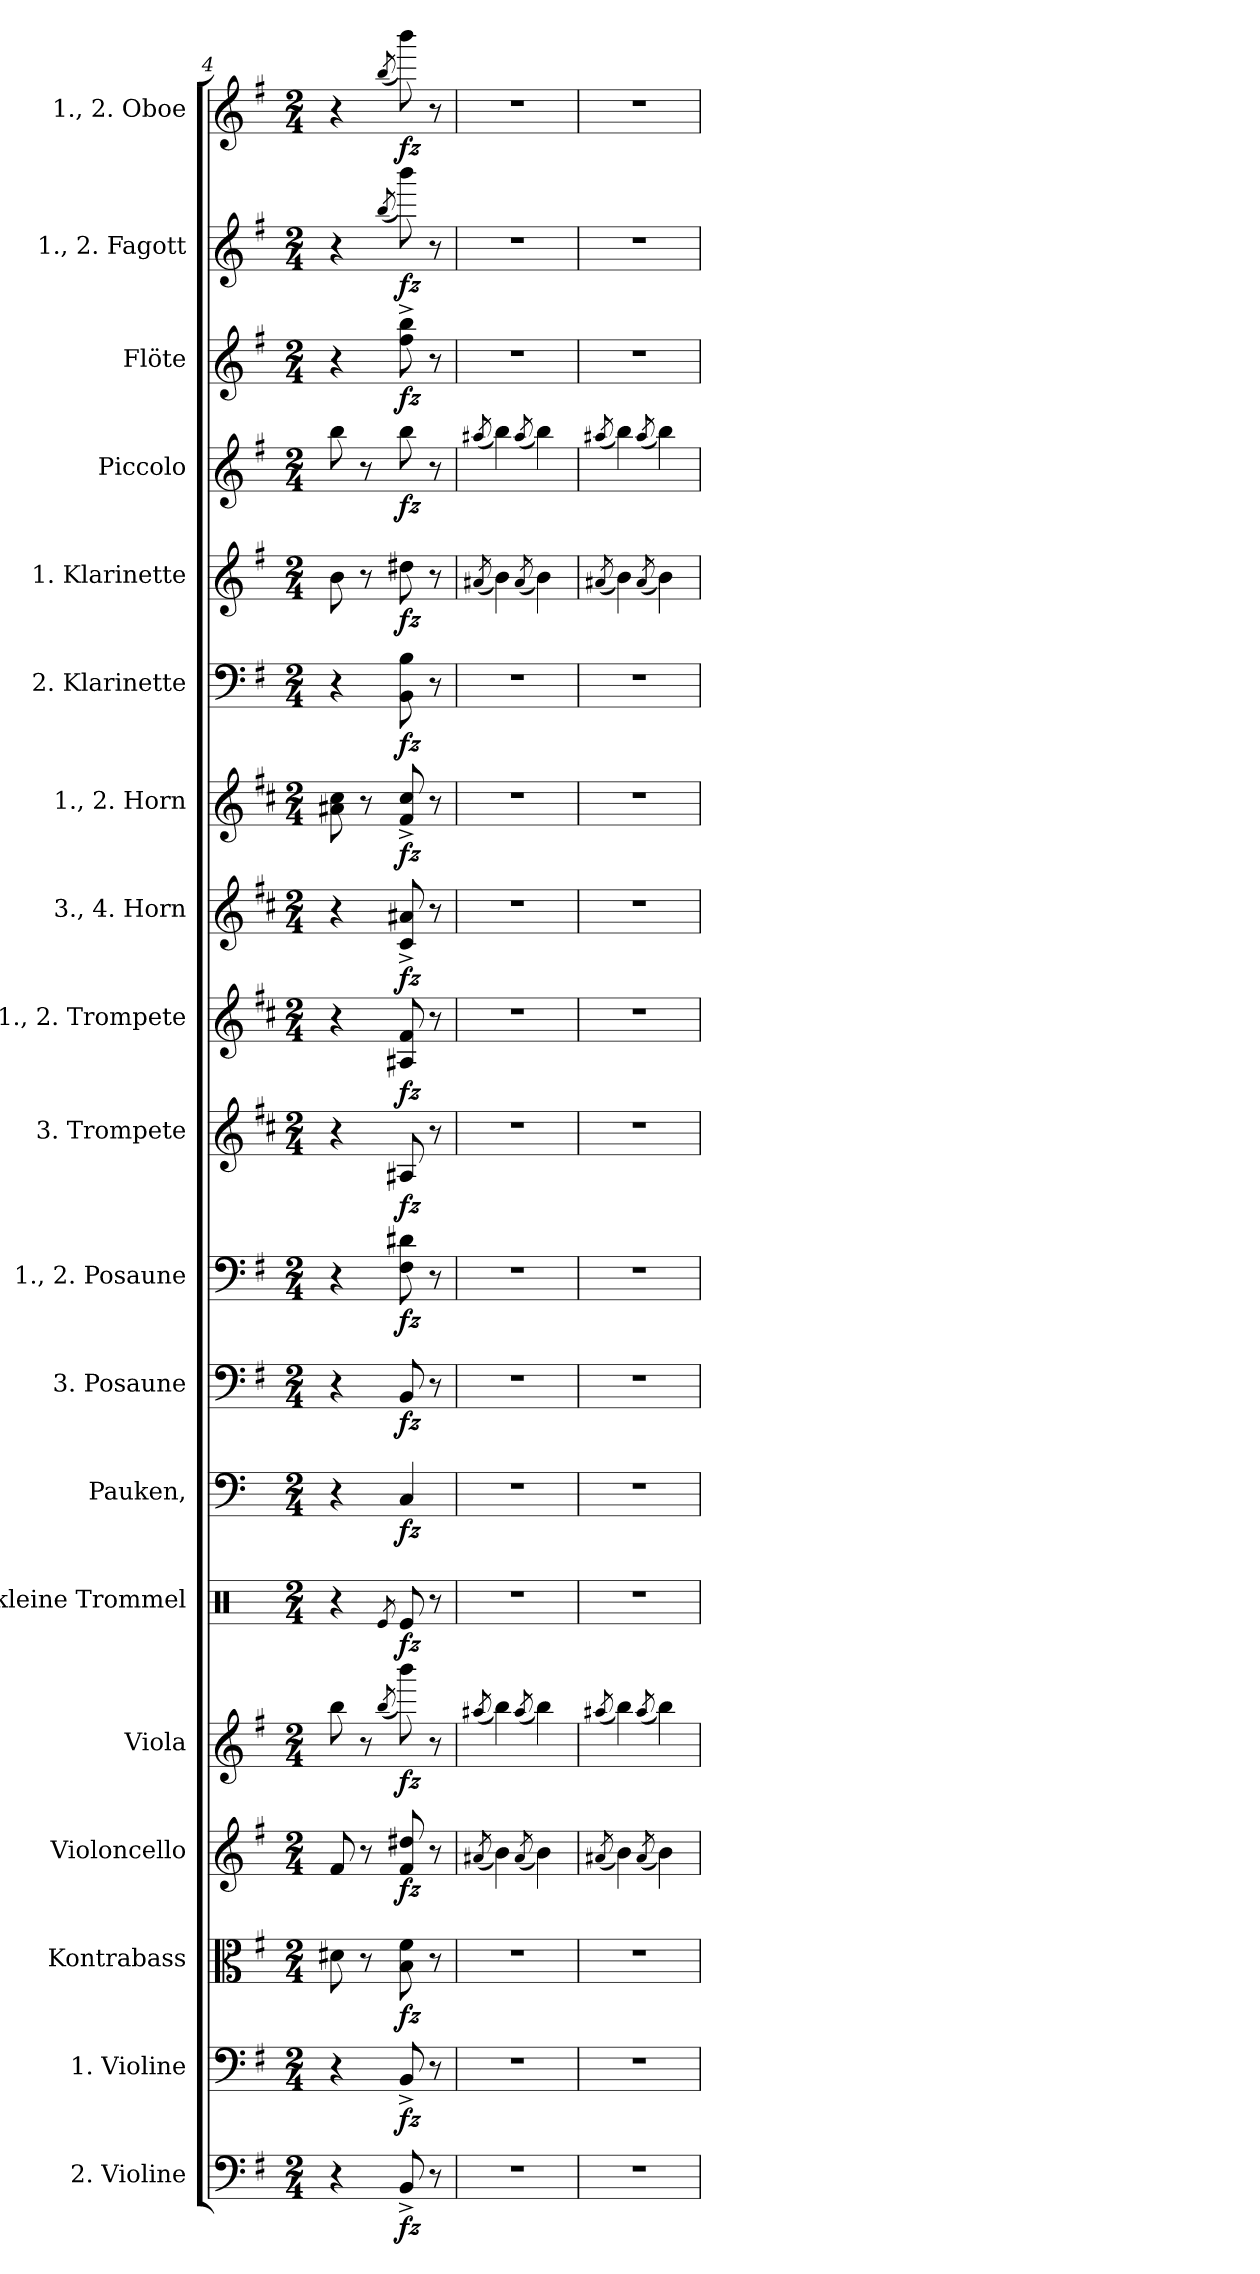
**kern	**dynam	**kern	**dynam	**kern	**dynam	**kern	**dynam	**kern	**dynam	**kern	**dynam	**kern	**dynam	**kern	**dynam	**kern	**dynam	**kern	**dynam	**kern	**dynam	**kern	**dynam	**kern	**dynam	**kern	**dynam	**kern	**dynam	**kern	**dynam	**kern	**dynam	**kern	**dynam	**kern	**dynam
*part19	*part19	*part18	*part18	*part17	*part17	*part16	*part16	*part15	*part15	*part14	*part14	*part13	*part13	*part12	*part12	*part11	*part11	*part10	*part10	*part9	*part9	*part8	*part8	*part7	*part7	*part6	*part6	*part5	*part5	*part4	*part4	*part3	*part3	*part2	*part2	*part1	*part1
*staff19	*staff19	*staff18	*staff18	*staff17	*staff17	*staff16	*staff16	*staff15	*staff15	*staff14	*staff14	*staff13	*staff13	*staff12	*staff12	*staff11	*staff11	*staff10	*staff10	*staff9	*staff9	*staff8	*staff8	*staff7	*staff7	*staff6	*staff6	*staff5	*staff5	*staff4	*staff4	*staff3	*staff3	*staff2	*staff2	*staff1	*staff1
*I"2. Violine	*	*I"1. Violine	*	*I"Kontrabass	*	*I"Violoncello	*	*I"Viola	*	*I"kleine Trommel	*	*I"Pauken,	*	*I"3. Posaune	*	*I"1., 2. Posaune	*	*I"3. Trompete	*	*I"1., 2. Trompete	*	*I"3., 4. Horn	*	*I"1., 2. Horn	*	*I"2. Klarinette	*	*I"1. Klarinette	*	*I"Piccolo	*	*I"Flöte	*	*I"1., 2. Fagott	*	*I"1., 2. Oboe	*
*I'2. Vl.	*	*I'1. Vl.	*	*I'Kb.	*	*I'Vc.	*	*I'Va.	*	*I'kl. Tr.	*	*I'Pk.,	*	*I'3. Pos.	*	*I'1., 2. Pos.	*	*I'3. Trp.	*	*I'1., 2. Trp.	*	*I'3., 4. Hr.	*	*I'1., 2.  Hr.	*	*I'2. Klar.	*	*I'1. Klar.	*	*I'Picc.	*	*I'Fl.	*	*I'1., 2. Fag.	*	*I'1., 2. Ob.	*
*clefF4	*	*clefF4	*	*clefC3	*	*clefG2	*	*clefG2	*	*clefX	*	*clefF4	*	*clefF4	*	*clefF4	*	*clefG2	*	*clefG2	*	*clefG2	*	*clefG2	*	*clefF4	*	*clefG2	*	*clefG2	*	*clefG2	*	*clefG2	*	*clefG2	*
*ITrd7c12	*	*	*	*	*	*	*	*	*	*	*	*	*	*	*	*	*	*ITrd-3c-5	*	*ITrd-3c-5	*	*ITrd4c7	*	*ITrd4c7	*	*	*	*ITrd1c2	*	*ITrd1c2	*	*	*	*ITrd-7c-12	*	*	*
*k[f#]	*	*k[f#]	*	*k[f#]	*	*k[f#]	*	*k[f#]	*	*k[]	*	*k[]	*	*k[f#]	*	*k[f#]	*	*k[f#]	*	*k[f#]	*	*k[f#]	*	*k[f#]	*	*k[f#]	*	*k[b-]	*	*k[b-]	*	*k[f#]	*	*k[f#]	*	*k[f#]	*
*M2/4	*	*M2/4	*	*M2/4	*	*M2/4	*	*M2/4	*	*M2/4	*	*M2/4	*	*M2/4	*	*M2/4	*	*M2/4	*	*M2/4	*	*M2/4	*	*M2/4	*	*M2/4	*	*M2/4	*	*M2/4	*	*M2/4	*	*M2/4	*	*M2/4	*
=4	=4	=4	=4	=4	=4	=4	=4	=4	=4	=4	=4	=4	=4	=4	=4	=4	=4	=4	=4	=4	=4	=4	=4	=4	=4	=4	=4	=4	=4	=4	=4	=4	=4	=4	=4	=4	=4
4r	.	4r	.	8d#X\	.	8f#/	.	8bb\	.	4r	.	4r	.	4r	.	4r	.	4r	.	4r	.	4r	.	8d#X\ 8f#\	.	4r	.	8a\	.	8aa\	.	4r	.	4r	.	4r	.
.	.	.	.	8r	.	8r	.	8r	.	.	.	.	.	.	.	.	.	.	.	.	.	.	.	8r	.	.	.	8r	.	8r	.	.	.	.	.	.	.
.	.	.	.	.	.	.	.	(<8qbb/	.	8qRe/	.	.	.	.	.	.	.	.	.	.	.	.	.	.	.	.	.	.	.	.	.	.	.	(8qbbb/	.	(8qbb/	.
!	!LO:DY:b	!	!LO:DY:b	!	!LO:DY:b	!	!LO:DY:b	!	!LO:DY:b	!	!LO:DY:b	!	!LO:DY:b	!	!LO:DY:b	!	!LO:DY:b	!	!LO:DY:b	!	!LO:DY:b	!	!LO:DY:b	!	!LO:DY:b	!	!LO:DY:b	!	!LO:DY:b	!	!LO:DY:b	!	!LO:DY:b	!	!LO:DY:b	!	!LO:DY:b
8BBB^/	fz	8BB^/	fz	8B\ 8f#\	fz	8f#/ 8dd#X/	fz	8bbb\)	fz	8Re/	fz	4C/	fz	8BB/	fz	8F#\ 8d#X\	fz	8d#X/	fz	8d#X/ 8b/	fz	8F#^/ 8d#X^/	fz	8B^/ 8f#^/	fz	8BB\ 8B\	fz	8cc#X\	fz	8aa\	fz	8ff#^\ 8bb^\	fz	8bbbb\)	fz	8bbb\)	fz
8r	.	8r	.	8r	.	8r	.	8r	.	8r	.	.	.	8r	.	8r	.	8r	.	8r	.	8r	.	8r	.	8r	.	8r	.	8r	.	8r	.	8r	.	8r	.
=5	=5	=5	=5	=5	=5	=5	=5	=5	=5	=5	=5	=5	=5	=5	=5	=5	=5	=5	=5	=5	=5	=5	=5	=5	=5	=5	=5	=5	=5	=5	=5	=5	=5	=5	=5	=5	=5
.	.	.	.	.	.	(<8qa#X/	.	(<8qaa#X/	.	.	.	.	.	.	.	.	.	.	.	.	.	.	.	.	.	.	.	(<8qg#X/	.	(<8qgg#X/	.	.	.	.	.	.	.
2r	.	2r	.	2r	.	4b\)	.	4bb\)	.	2r	.	2r	.	2r	.	2r	.	2r	.	2r	.	2r	.	2r	.	2r	.	4a\)	.	4aa\)	.	2r	.	2r	.	2r	.
.	.	.	.	.	.	(<8qa#/	.	(<8qaa#/	.	.	.	.	.	.	.	.	.	.	.	.	.	.	.	.	.	.	.	(<8qg#/	.	(<8qgg#/	.	.	.	.	.	.	.
.	.	.	.	.	.	4b\)	.	4bb\)	.	.	.	.	.	.	.	.	.	.	.	.	.	.	.	.	.	.	.	4a\)	.	4aa\)	.	.	.	.	.	.	.
=6	=6	=6	=6	=6	=6	=6	=6	=6	=6	=6	=6	=6	=6	=6	=6	=6	=6	=6	=6	=6	=6	=6	=6	=6	=6	=6	=6	=6	=6	=6	=6	=6	=6	=6	=6	=6	=6
.	.	.	.	.	.	(<8qa#X/	.	(<8qaa#X/	.	.	.	.	.	.	.	.	.	.	.	.	.	.	.	.	.	.	.	(<8qg#X/	.	(<8qgg#X/	.	.	.	.	.	.	.
2r	.	2r	.	2r	.	4b\)	.	4bb\)	.	2r	.	2r	.	2r	.	2r	.	2r	.	2r	.	2r	.	2r	.	2r	.	4a\)	.	4aa\)	.	2r	.	2r	.	2r	.
.	.	.	.	.	.	(<8qa#/	.	(<8qaa#/	.	.	.	.	.	.	.	.	.	.	.	.	.	.	.	.	.	.	.	(<8qg#/	.	(<8qgg#/	.	.	.	.	.	.	.
.	.	.	.	.	.	4b\)	.	4bb\)	.	.	.	.	.	.	.	.	.	.	.	.	.	.	.	.	.	.	.	4a\)	.	4aa\)	.	.	.	.	.	.	.
=	=	=	=	=	=	=	=	=	=	=	=	=	=	=	=	=	=	=	=	=	=	=	=	=	=	=	=	=	=	=	=	=	=	=	=	=	=
*-	*-	*-	*-	*-	*-	*-	*-	*-	*-	*-	*-	*-	*-	*-	*-	*-	*-	*-	*-	*-	*-	*-	*-	*-	*-	*-	*-	*-	*-	*-	*-	*-	*-	*-	*-	*-	*-
